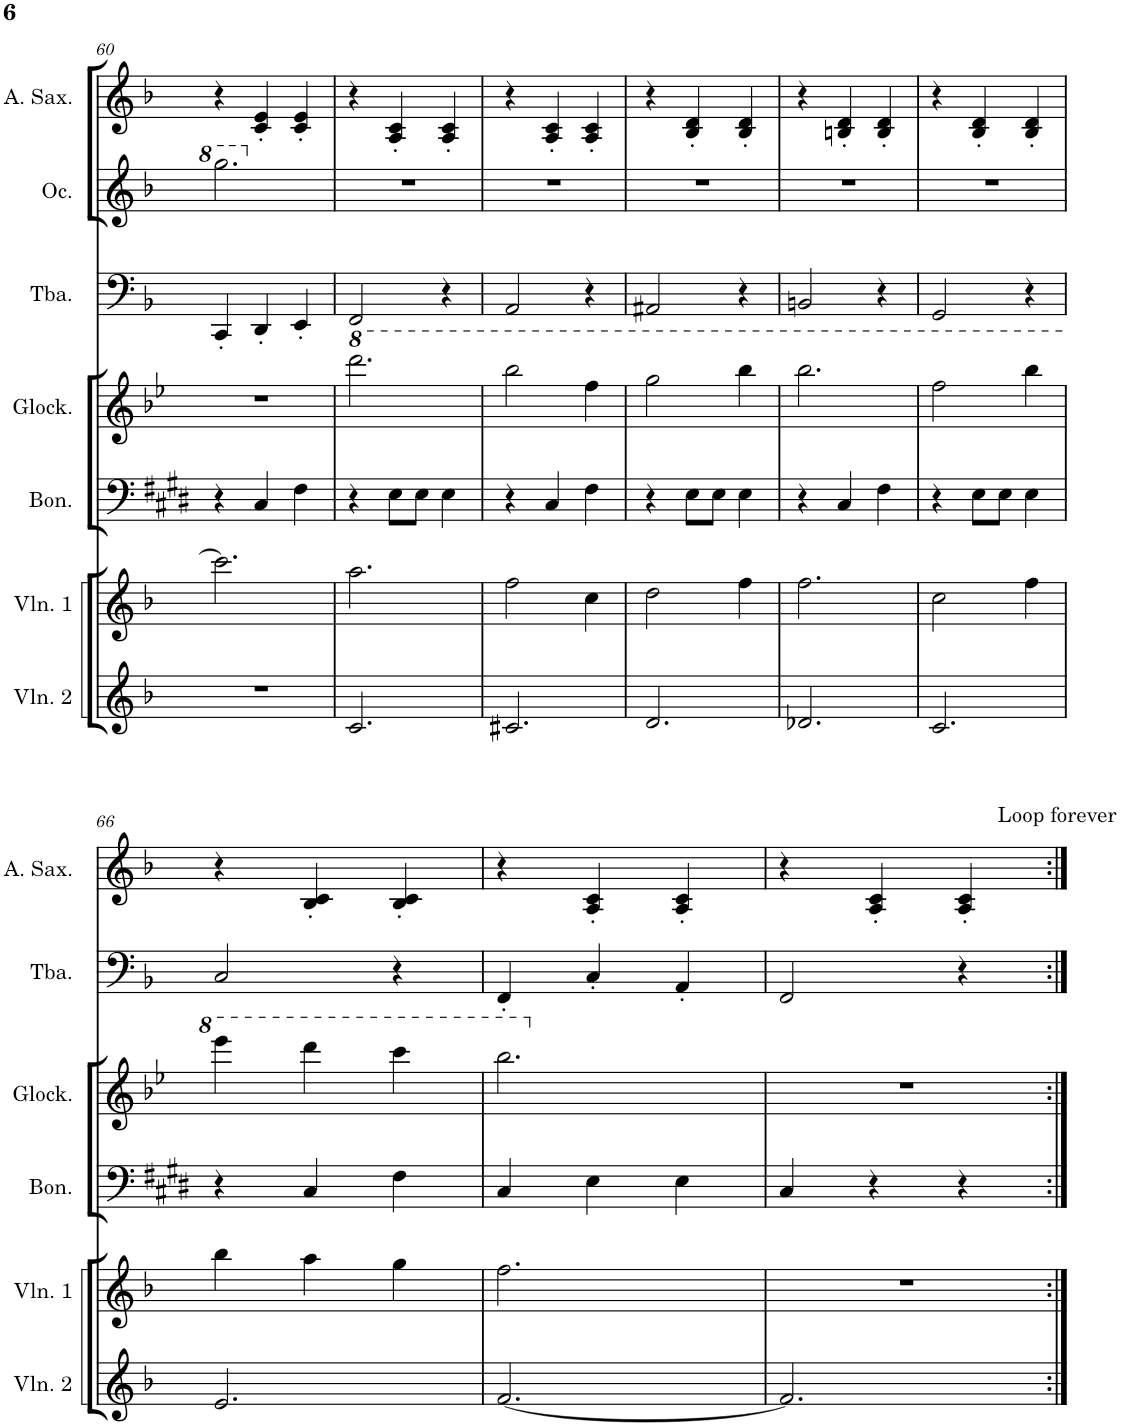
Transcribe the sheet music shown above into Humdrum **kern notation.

**kern	**kern	**kern	**kern	**kern	**kern	**kern	**kern
*part8	*part7	*part6	*part5	*part4	*part3	*part2	*part1
*staff8	*staff7	*staff6	*staff5	*staff4	*staff3	*staff2	*staff1
*I"Violin 2	*I"Violin 3	*I"Violin 1	*I"Bongos	*I"Glockenspiel	*I"Tuba	*I"Ocarina	*I"Alto Saxophone
*I'Vln. 2	*I'Vln. 3	*I'Vln. 1	*I'Bon.	*I'Glock.	*I'Tba.	*I'Oc.	*I'A. Sax.
!!LO:PB:g=z
*clefG2	*clefG2	*clefG2	*clefF4	*clefG2	*clefF4	*clefG2	*clefG2
*	*	*	*Trd-2c-3	*Trd7c12	*	*	*Trd5c9
*k[b-]	*k[b-]	*k[b-]	*k[f#c#g#d#]	*k[b-e-]	*k[b-]	*k[b-]	*k[b-]
*M3/4	*M3/4	*M3/4	*M3/4	*M3/4	*M3/4	*M3/4	*M3/4
=60	=60	=60	=60	=60	=60	=60	=60
2.r	4ccc_	2.ccc\]	4r	2.r	4CC'/	2.ggg\	4r
.	2ccc_	.	4C#/	.	4DD'/	.	4c/' 4e/'
.	.	.	4F#\	.	4EE'/	.	4c/' 4e/'
=61	=61	=61	=61	=61	=61	=61	=61
*	*	*	*	*8va	*	*	*
2.c/	4ccc]	2.aa\	4r	2.dddd\	2FF/	2.r	4r
.	[2aa	.	8E\L	.	.	.	4A/' 4c/'
.	.	.	8E\J	.	.	.	.
.	.	.	4E\	.	4r	.	4A/' 4c/'
=62	=62	=62	=62	=62	=62	=62	=62
2.c#X/	4aa]	2ff\	4r	2bbb-\	2AA/	2.r	4r
.	2ff	.	4C#/	.	.	.	4A/' 4c/'
.	.	4cc\	4F#\	4fff\	4r	.	4A/' 4c/'
=63	=63	=63	=63	=63	=63	=63	=63
2.d/	4cc	2dd\	4r	2ggg\	2AA#X/	2.r	4r
.	2dd	.	8E\L	.	.	.	4B-/' 4d/'
.	.	.	8E\J	.	.	.	.
.	.	4ff\	4E\	4bbb-\	4r	.	4B-/' 4d/'
=64	=64	=64	=64	=64	=64	=64	=64
2.d-X/	4ff	2.ff\	4r	2.bbb-\	2BBn/	2.r	4r
.	[2ff	.	4C#/	.	.	.	4Bn/' 4d/'
.	.	.	4F#\	.	4r	.	4B/' 4d/'
=65	=65	=65	=65	=65	=65	=65	=65
2.c/	4ff]	2cc\	4r	2fff\	2GG/	2.r	4r
.	2cc	.	8E\L	.	.	.	4B-/' 4d/'
.	.	.	8E\J	.	.	.	.
.	.	4ff\	4E\	4bbb-\	4r	.	4B-/' 4d/'
!!LO:LB:g=z
=66	=66	=66	=66	=66	=66	=66	=66
2.e/	4ff	4bb-\	4r	4eeee-\	2C/	2.r	4r
.	4bb-	4aa\	4C#/	4dddd\	.	.	4B-/' 4c/'
.	4aa	4gg\	4F#\	4cccc\	4r	.	4B-/' 4c/'
=67	=67	=67	=67	=67	=67	=67	=67
[2.f/	4gg	2.ff\	4C#/	2.bbb-\	4FF'/	2.r	4r
.	[2ff	.	4E\	.	4C'/	.	4A/' 4c/'
.	.	.	4E\	.	4AA'/	.	4A/' 4c/'
=68	=68	=68	=68	=68	=68	=68	=68
*	*	*	*	*X8va	*	*	*
2.f/]	4ff]	2.r	4C#/	2.r	2FF/	2.r	4r
.	4r	.	4r	.	.	.	4A/' 4c/'
!	!	!	!	!	!	!	!LO:TX:a:t=Loop forever
.	4r	.	4r	.	4r	.	4A/' 4c/'
=:|!	=:|!	=:|!	=:|!	=:|!	=:|!	=:|!	=:|!
*-	*-	*-	*-	*-	*-	*-	*-
